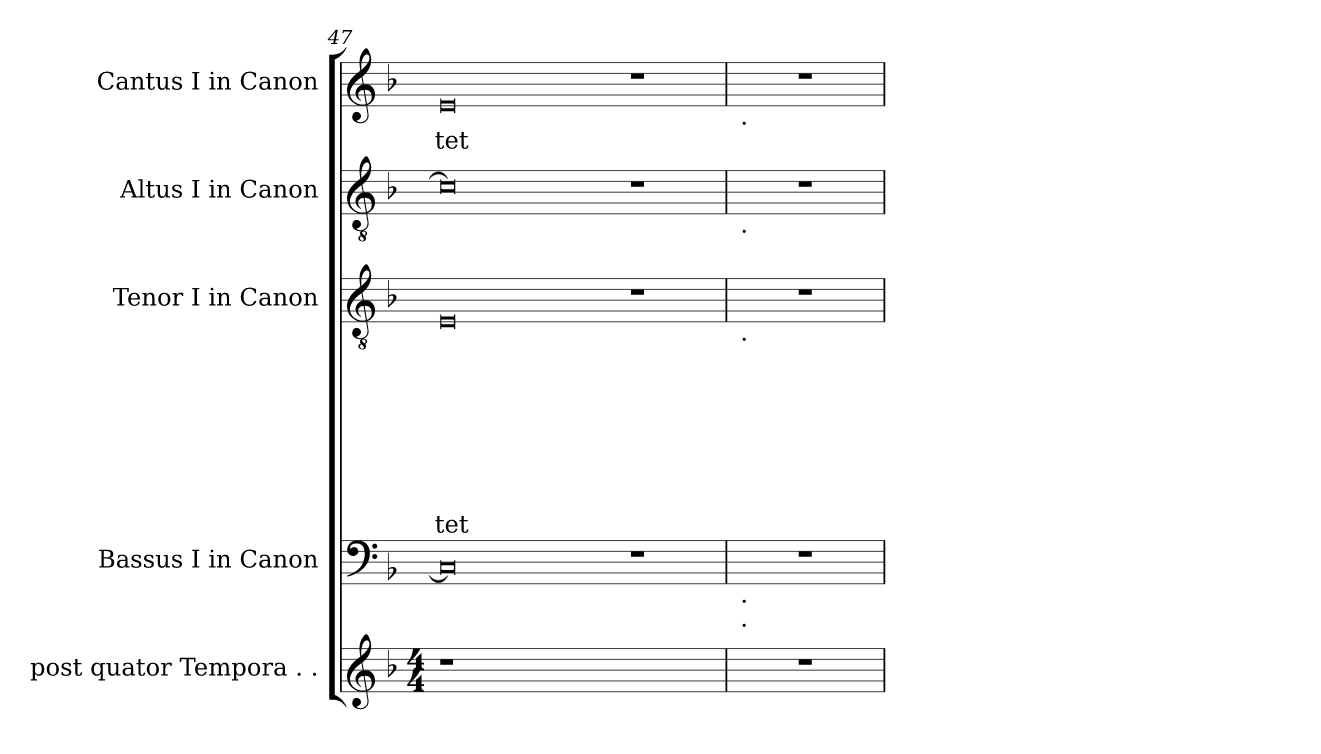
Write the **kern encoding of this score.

**kern	**kern	**text	**kern	**text	**text	**text	**text	**text	**text	**text	**text	**kern	**text	**kern	**text
*part5	*part4	*part4	*part3	*part3	*part3	*part3	*part3	*part3	*part3	*part3	*part3	*part2	*part2	*part1	*part1
*staff5	*staff4	*staff4	*staff3	*staff3	*staff3	*staff3	*staff3	*staff3	*staff3	*staff3	*staff3	*staff2	*staff2	*staff1	*staff1
*I"post quator Tempora . .	*I"Bassus I in Canon	*	*I"Tenor I in Canon	*	*	*	*	*	*	*	*	*I"Altus I in Canon	*	*I"Cantus I in Canon	*
*clefG2	*clefF4	*	*clefGv2	*	*	*	*	*	*	*	*	*clefGv2	*	*clefG2	*
*k[b-]	*k[b-]	*	*k[b-]	*	*	*	*	*	*	*	*	*k[b-]	*	*k[b-]	*
*F:	*F:	*	*F:	*	*	*	*	*	*	*	*	*F:	*	*F:	*
*M4/4	*	*	*	*	*	*	*	*	*	*	*	*	*	*	*
=47	=47	=47	=47	=47	=47	=47	=47	=47	=47	=47	=47	=47	=47	=47	=47
!	!	!	!	!	!	!	!	!	!	!	!LO:LY:b	!	!	!	!LO:LY:b
1r	0C]	.	0E	.	.	.	.	.	.	.	tet	0c]	.	0e	-tet
0ryy	.	.	.	.	.	.	.	.	.	.	.	.	.	.	.
.	1r	.	1r	.	.	.	.	.	.	.	.	1r	.	1r	.
!!LO:PB:g=z
=48	=48	=48	=48	=48	=48	=48	=48	=48	=48	=48	=48	=48	=48	=48	=48
*	*^	*	*^	*	*	*	*	*	*	*	*	*^	*	*^	*
1r	1r	64ryy	.	1r	64ryy	.	.	.	.	.	.	.	.	1r	64ryy	.	1r	64ryy	.
!	!	!	!	!	!	!	!	!	!	!	!	!	!	!	!	!	!	!LO:TX:b:t=.	!
!	!	!	!	!	!	!	!	!	!	!	!	!	!	!	!LO:TX:b:t=.	!	!	!	!
!	!	!	!	!	!LO:TX:b:t=.	!	!	!	!	!	!	!	!	!	!	!	!	!	!
!	!	!LO:TX:b:t=.	!	!	!	!	!	!	!	!	!	!	!	!	!	!	!	!	!
!	!	!LO:TX:b:t=.	!	!	!	!	!	!	!	!	!	!	!	!	!	!	!	!	!
.	.	2ryy	.	.	2ryy	.	.	.	.	.	.	.	.	.	2ryy	.	.	2ryy	.
.	.	4ryy	.	.	4ryy	.	.	.	.	.	.	.	.	.	4ryy	.	.	4ryy	.
.	.	8...ryy	.	.	8...ryy	.	.	.	.	.	.	.	.	.	8...ryy	.	.	8...ryy	.
*	*v	*v	*	*	*	*	*	*	*	*	*	*	*	*v	*v	*	*v	*v	*
*	*	*	*v	*v	*	*	*	*	*	*	*	*	*	*	*	*
=	=	=	=	=	=	=	=	=	=	=	=	=	=	=	=
*-	*-	*-	*-	*-	*-	*-	*-	*-	*-	*-	*-	*-	*-	*-	*-
